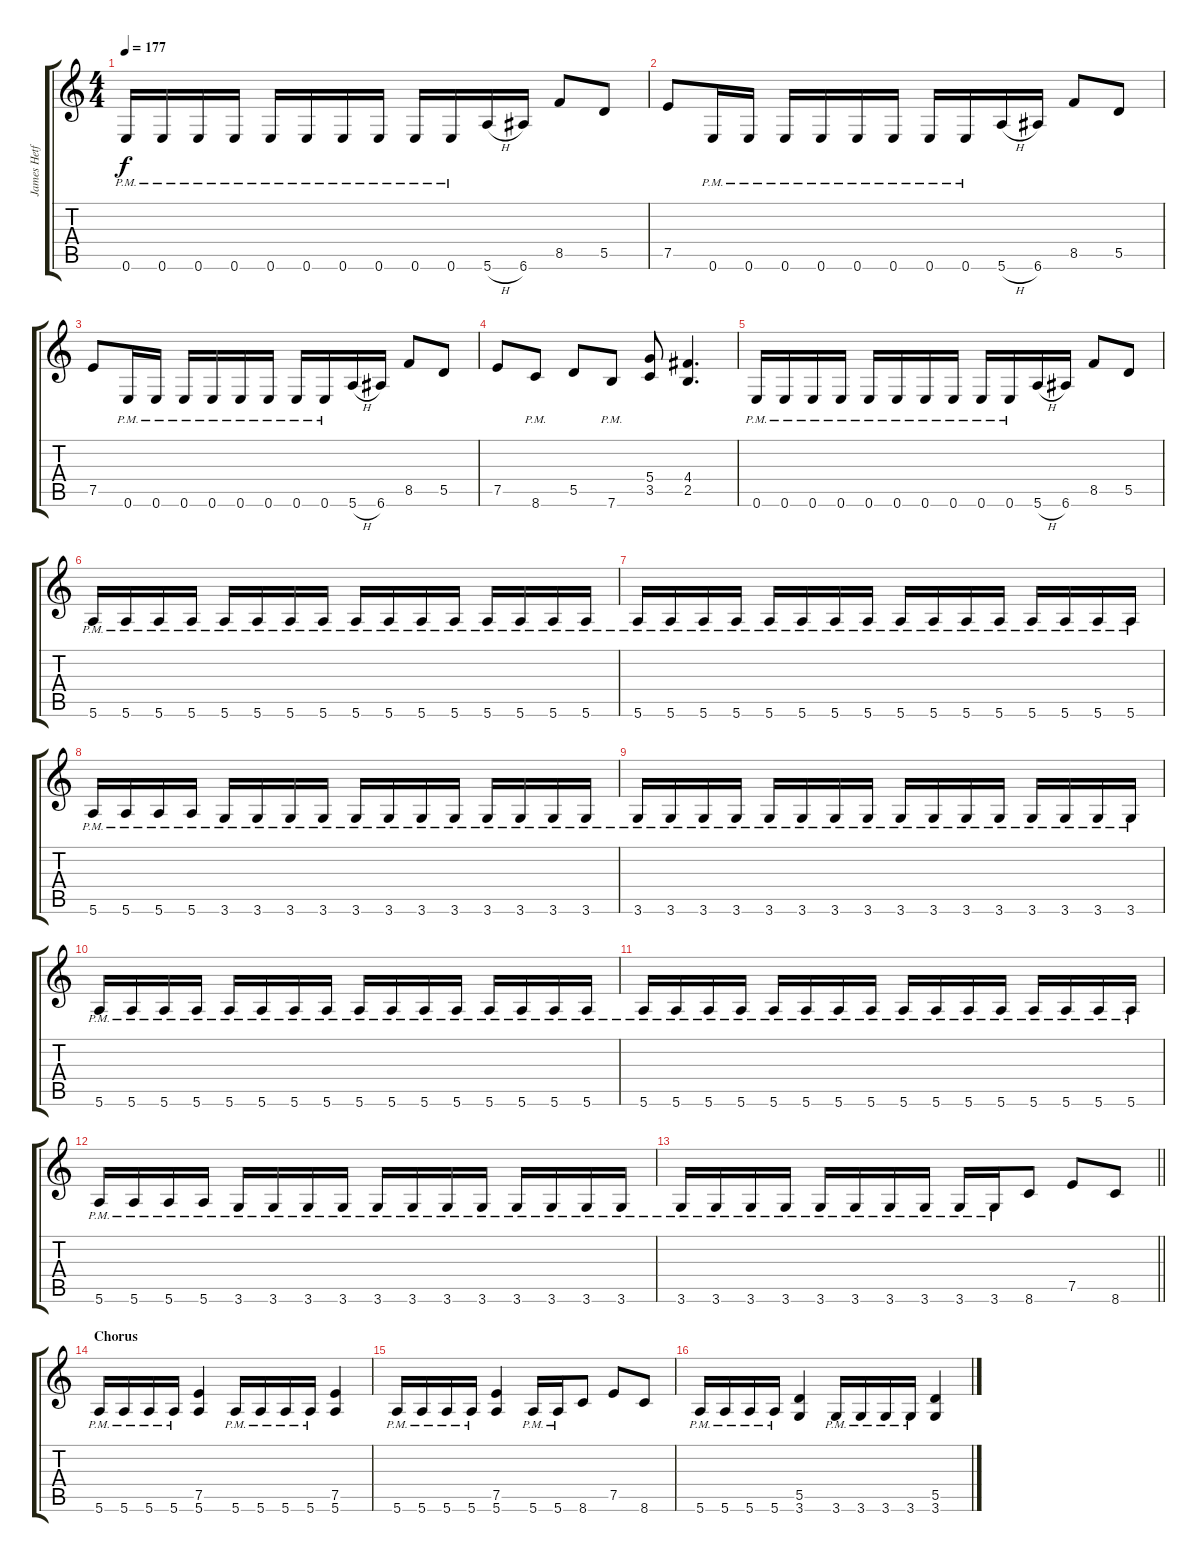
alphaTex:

\track ("James Hetfield" "James Hetf") {instrument distortionguitar}
\staff {score tabs}
\tuning (E4 B3 G3 D3 A2 E2) {hide}
\ts (4 4)
\tempo 177
\clef g2
\ks c
0.6{pm}.16{dy f} 0.6{pm}.16 0.6{pm}.16 0.6{pm}.16 0.6{pm}.16 0.6{pm}.16 0.6{pm}.16 0.6{pm}.16 0.6{pm}.16 0.6{pm}.16 5.6{h}.16 6.6.16 8.5.8 5.5.8 |
7.5.8 0.6{pm}.16 0.6{pm}.16 0.6{pm}.16 0.6{pm}.16 0.6{pm}.16 0.6{pm}.16 0.6{pm}.16 0.6{pm}.16 5.6{h}.16 6.6.16 8.5.8 5.5.8 |
7.5.8 0.6{pm}.16 0.6{pm}.16 0.6{pm}.16 0.6{pm}.16 0.6{pm}.16 0.6{pm}.16 0.6{pm}.16 0.6{pm}.16 5.6{h}.16 6.6.16 8.5.8 5.5.8 |
7.5.8 8.6{pm}.8 5.5.8 7.6{pm}.8 (5.4 3.5).8 (4.4 2.5).4{d} |
0.6{pm}.16 0.6{pm}.16 0.6{pm}.16 0.6{pm}.16 0.6{pm}.16 0.6{pm}.16 0.6{pm}.16 0.6{pm}.16 0.6{pm}.16 0.6{pm}.16 5.6{h}.16 6.6.16 8.5.8 5.5.8 |
5.6{pm}.16 5.6{pm}.16 5.6{pm}.16 5.6{pm}.16 5.6{pm}.16 5.6{pm}.16 5.6{pm}.16 5.6{pm}.16 5.6{pm}.16 5.6{pm}.16 5.6{pm}.16 5.6{pm}.16 5.6{pm}.16 5.6{pm}.16 5.6{pm}.16 5.6{pm}.16 |
5.6{pm}.16 5.6{pm}.16 5.6{pm}.16 5.6{pm}.16 5.6{pm}.16 5.6{pm}.16 5.6{pm}.16 5.6{pm}.16 5.6{pm}.16 5.6{pm}.16 5.6{pm}.16 5.6{pm}.16 5.6{pm}.16 5.6{pm}.16 5.6{pm}.16 5.6{pm}.16 |
5.6{pm}.16 5.6{pm}.16 5.6{pm}.16 5.6{pm}.16 3.6{pm}.16 3.6{pm}.16 3.6{pm}.16 3.6{pm}.16 3.6{pm}.16 3.6{pm}.16 3.6{pm}.16 3.6{pm}.16 3.6{pm}.16 3.6{pm}.16 3.6{pm}.16 3.6{pm}.16 |
3.6{pm}.16 3.6{pm}.16 3.6{pm}.16 3.6{pm}.16 3.6{pm}.16 3.6{pm}.16 3.6{pm}.16 3.6{pm}.16 3.6{pm}.16 3.6{pm}.16 3.6{pm}.16 3.6{pm}.16 3.6{pm}.16 3.6{pm}.16 3.6{pm}.16 3.6{pm}.16 |
5.6{pm}.16 5.6{pm}.16 5.6{pm}.16 5.6{pm}.16 5.6{pm}.16 5.6{pm}.16 5.6{pm}.16 5.6{pm}.16 5.6{pm}.16 5.6{pm}.16 5.6{pm}.16 5.6{pm}.16 5.6{pm}.16 5.6{pm}.16 5.6{pm}.16 5.6{pm}.16 |
5.6{pm}.16 5.6{pm}.16 5.6{pm}.16 5.6{pm}.16 5.6{pm}.16 5.6{pm}.16 5.6{pm}.16 5.6{pm}.16 5.6{pm}.16 5.6{pm}.16 5.6{pm}.16 5.6{pm}.16 5.6{pm}.16 5.6{pm}.16 5.6{pm}.16 5.6{pm}.16 |
5.6{pm}.16 5.6{pm}.16 5.6{pm}.16 5.6{pm}.16 3.6{pm}.16 3.6{pm}.16 3.6{pm}.16 3.6{pm}.16 3.6{pm}.16 3.6{pm}.16 3.6{pm}.16 3.6{pm}.16 3.6{pm}.16 3.6{pm}.16 3.6{pm}.16 3.6{pm}.16 |
\barLineRight lightlight
3.6{pm}.16 3.6{pm}.16 3.6{pm}.16 3.6{pm}.16 3.6{pm}.16 3.6{pm}.16 3.6{pm}.16 3.6{pm}.16 3.6{pm}.16 3.6{pm}.16 8.6.8 7.5.8 8.6.8 |
\section ("" "Chorus")
5.6{pm}.16 5.6{pm}.16 5.6{pm}.16 5.6{pm}.16 (7.5 5.6).4 5.6{pm}.16 5.6{pm}.16 5.6{pm}.16 5.6{pm}.16 (7.5 5.6).4 |
5.6{pm}.16 5.6{pm}.16 5.6{pm}.16 5.6{pm}.16 (7.5 5.6).4 5.6{pm}.16 5.6{pm}.16 8.6.8 7.5.8 8.6.8 |
5.6{pm}.16 5.6{pm}.16 5.6{pm}.16 5.6{pm}.16 (5.5 3.6).4 3.6{pm}.16 3.6{pm}.16 3.6{pm}.16 3.6{pm}.16 (5.5 3.6).4
